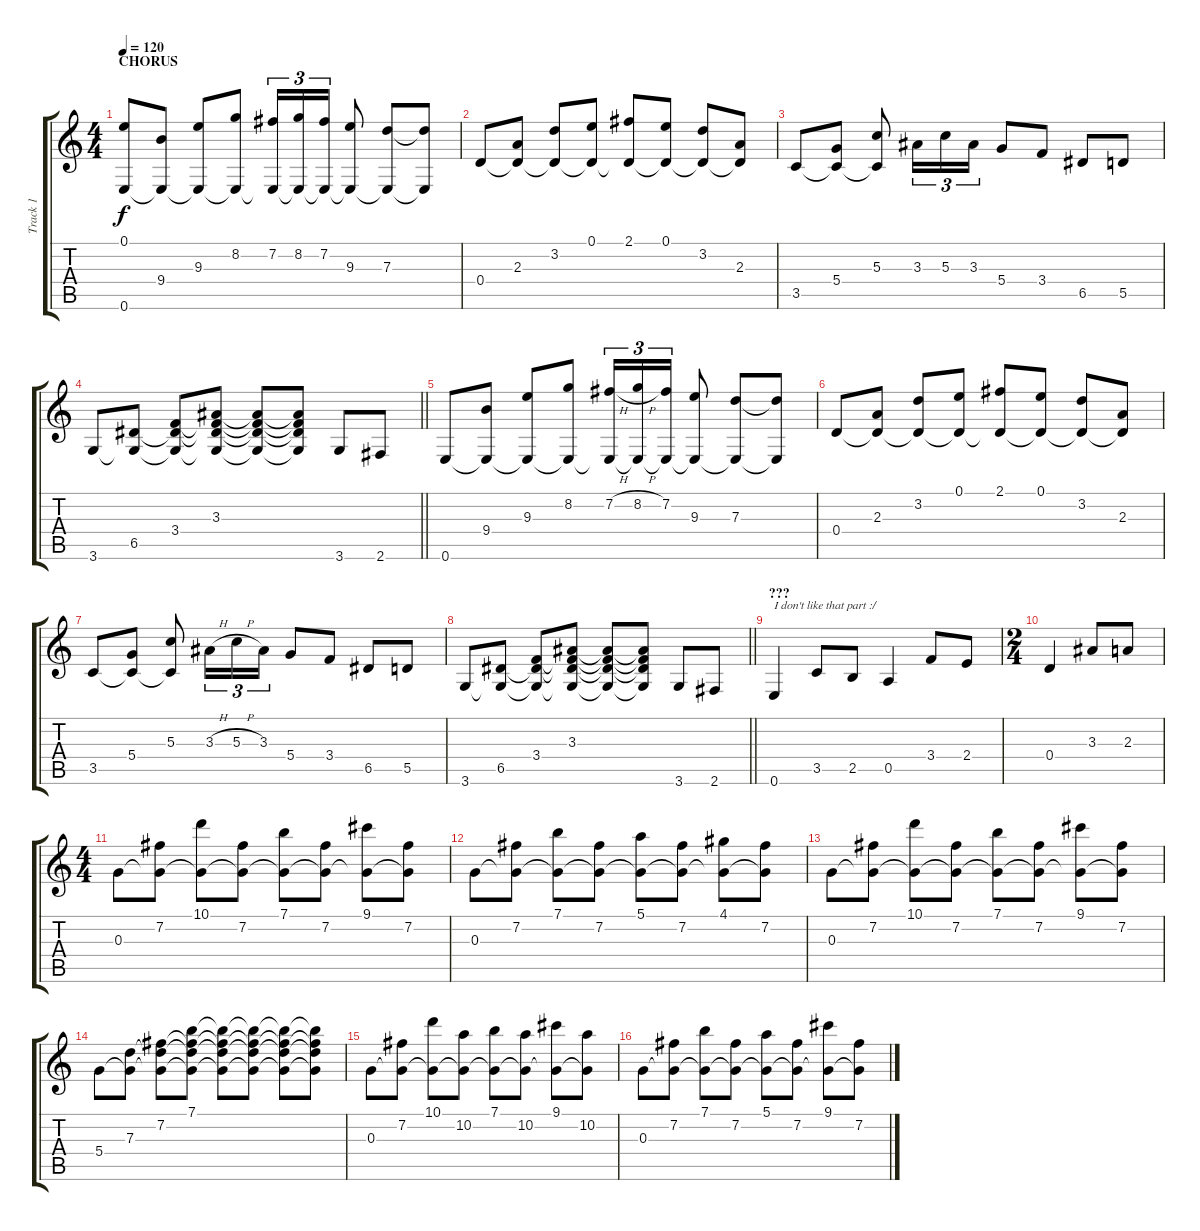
\track ("Track 1" "Track 1") {instrument acousticguitarsteel}
\staff {score tabs}
\tuning (E4 B3 G3 D3 A2 E2) {hide}
\ts (4 4)
\section ("" "CHORUS")
\tempo 120
\clef g2
\ks c
(0.1 0.6).8{dy f} (9.4 0.6{t}).8 (9.3 0.6{t}).8 (8.2 0.6{t}).8 (7.2 0.6{t}).16{tu (3 2)} (8.2 0.6{t}).16{tu (3 2)} (7.2 0.6{t}).16{tu (3 2)} (9.3 0.6{t}).8 (7.3 0.6{t}).8 (7.3{t} 0.6{t}).8 |
0.4.8 (2.3 0.4{t}).8 (3.2 0.4{t}).8 (0.1 0.4{t}).8 (2.1 0.4{t}).8 (0.1 0.4{t}).8 (3.2 0.4{t}).8 (2.3 0.4{t}).8 |
3.5.8 (5.4 3.5{t}).8 (5.3 3.5{t}).8 3.3.16{tu (3 2)} 5.3.16{tu (3 2)} 3.3.16{tu (3 2)} 5.4.8 3.4.8 6.5.8 5.5.8 |
\barLineRight lightlight
3.6.8 (6.5 3.6{t}).8 (3.4 6.5{t} 3.6{t}).8 (3.3 3.4{t} 6.5{t} 3.6{t}).8 (3.3{t} 3.4{t} 6.5{t} 3.6{t}).8 (3.3{t} 3.4{t} 6.5{t} 3.6{t}).8 3.6.8 2.6.8 |
0.6.8 (9.4 0.6{t}).8 (9.3 0.6{t}).8 (8.2 0.6{t}).8 (7.2{h} 0.6{t}).16{tu (3 2)} (8.2{h} 0.6{t}).16{tu (3 2)} (7.2 0.6{t}).16{tu (3 2)} (9.3 0.6{t}).8 (7.3 0.6{t}).8 (7.3{t} 0.6{t}).8 |
0.4.8 (2.3 0.4{t}).8 (3.2 0.4{t}).8 (0.1 0.4{t}).8 (2.1 0.4{t}).8 (0.1 0.4{t}).8 (3.2 0.4{t}).8 (2.3 0.4{t}).8 |
3.5.8 (5.4 3.5{t}).8 (5.3 3.5{t}).8 3.3{h}.16{tu (3 2)} 5.3{h}.16{tu (3 2)} 3.3.16{tu (3 2)} 5.4.8 3.4.8 6.5.8 5.5.8 |
\barLineRight lightlight
3.6.8 (6.5 3.6{t}).8 (3.4 6.5{t} 3.6{t}).8 (3.3 3.4{t} 6.5{t} 3.6{t}).8 (3.3{t} 3.4{t} 6.5{t} 3.6{t}).8 (3.3{t} 3.4{t} 6.5{t} 3.6{t}).8 3.6.8 2.6.8 |
\section ("" "???")
0.6.4{txt "I don't like that part :/"} 3.5.8 2.5.8 0.5.4 3.4.8 2.4.8 |
\ts (2 4)
0.4.4 3.3.8 2.3.8 |
\ts (4 4)
0.3.8 (7.2 0.3{t}).8 (10.1 0.3{t}).8 (7.2 0.3{t}).8 (7.1 0.3{t}).8 (7.2 0.3{t}).8 (9.1 0.3{t}).8 (7.2 0.3{t}).8 |
0.3.8 (7.2 0.3{t}).8 (7.1 0.3{t}).8 (7.2 0.3{t}).8 (5.1 0.3{t}).8 (7.2 0.3{t}).8 (4.1 0.3{t}).8 (7.2 0.3{t}).8 |
0.3.8 (7.2 0.3{t}).8 (10.1 0.3{t}).8 (7.2 0.3{t}).8 (7.1 0.3{t}).8 (7.2 0.3{t}).8 (9.1 0.3{t}).8 (7.2 0.3{t}).8 |
5.4.8 (7.3 5.4{t}).8 (7.2 7.3{t} 5.4{t}).8 (7.1 7.2{t} 7.3{t} 5.4{t}).8 (7.1{t} 7.2{t} 7.3{t} 5.4{t}).8 (7.1{t} 7.2{t} 7.3{t} 5.4{t}).8 (7.1{t} 7.2{t} 7.3{t} 5.4{t}).8 (7.1{t} 7.2{t} 7.3{t} 5.4{t}).8 |
0.3.8 (7.2 0.3{t}).8 (10.1 0.3{t}).8 (10.2 0.3{t}).8 (7.1 0.3{t}).8 (10.2 0.3{t}).8 (9.1 0.3{t}).8 (10.2 0.3{t}).8 |
0.3.8 (7.2 0.3{t}).8 (7.1 0.3{t}).8 (7.2 0.3{t}).8 (5.1 0.3{t}).8 (7.2 0.3{t}).8 (9.1 0.3{t}).8 (7.2 0.3{t}).8
